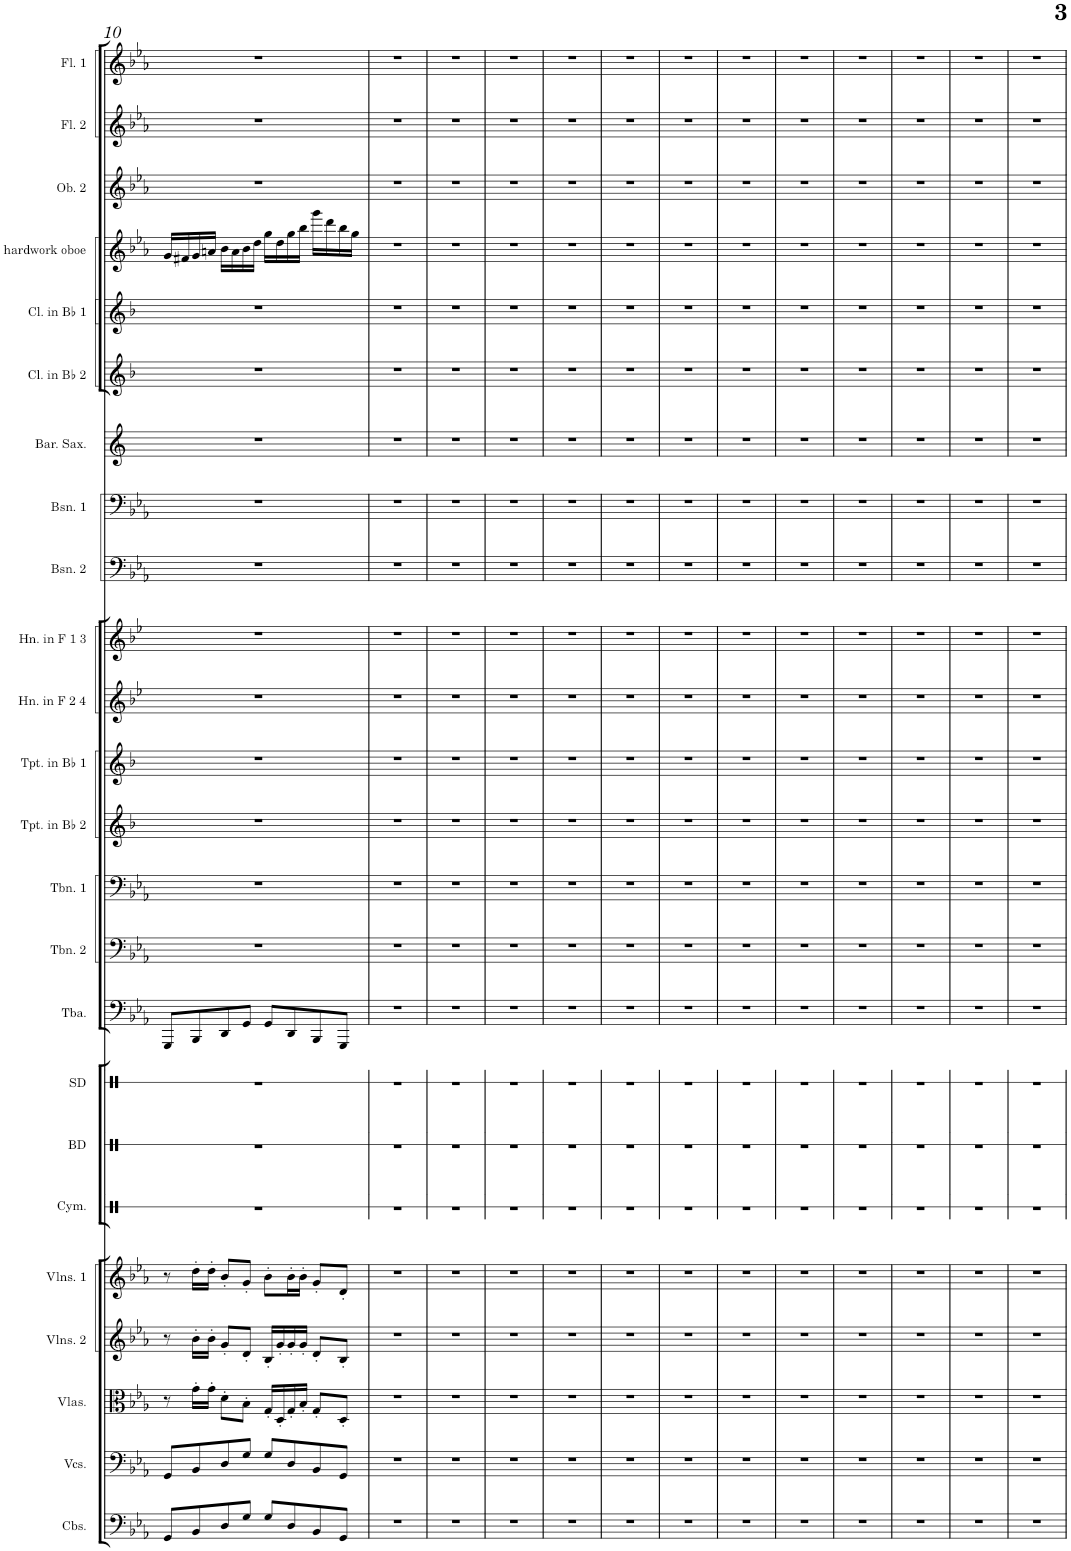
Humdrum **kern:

**kern	**kern	**kern	**kern	**kern	**kern	**kern	**kern	**kern	**kern	**kern	**kern	**kern	**kern	**kern	**kern	**kern	**kern	**kern	**kern	**kern	**kern	**kern	**kern
*part24	*part23	*part22	*part21	*part20	*part19	*part18	*part17	*part16	*part15	*part14	*part13	*part12	*part11	*part10	*part9	*part8	*part7	*part6	*part5	*part4	*part3	*part2	*part1
*staff24	*staff23	*staff22	*staff21	*staff20	*staff19	*staff18	*staff17	*staff16	*staff15	*staff14	*staff13	*staff12	*staff11	*staff10	*staff9	*staff8	*staff7	*staff6	*staff5	*staff4	*staff3	*staff2	*staff1
*I"Contrabasses	*I"Violoncellos	*I"Violas	*I"Violins 2	*I"Violins 1	*I"Cymbals	*I"Bass Drum	*I"Snare Drum	*I"Tuba	*I"Trombone 2	*I"Trombone 1	*I"Trumpet in Bb 2	*I"Trumpet in Bb 1	*I"Horn in F 2 &amp; 4	*I"Horn in F 1 &amp; 3	*I"Bassoon 2	*I"Bassoon 1	*I"Baritone Saxophone	*I"Clarinet in Bb 2	*I"Clarinet in Bb 1	*I"hardworking oboe	*I"Oboe 2	*I"Flute 2	*I"Flute 1
*I'Cbs.	*I'Vcs.	*I'Vlas.	*I'Vlns. 2	*I'Vlns. 1	*I'Cym.	*I'BD	*I'SD	*I'Tba.	*I'Tbn. 2	*I'Tbn. 1	*I'Tpt. in Bb 2	*I'Tpt. in Bb 1	*I'Hn. in F 2 4	*I'Hn. in F 1 3	*I'Bsn. 2	*I'Bsn. 1	*I'Bar. Sax.	*I'Cl. in Bb 2	*I'Cl. in Bb 1	*I'hardwork oboe	*I'Ob. 2	*I'Fl. 2	*I'Fl. 1
!!LO:PB:g=z
*clefF4	*clefF4	*clefC3	*clefG2	*clefG2	*clefX	*clefX	*clefX	*clefF4	*clefF4	*clefF4	*clefG2	*clefG2	*clefG2	*clefG2	*clefF4	*clefF4	*clefG2	*clefG2	*clefG2	*clefG2	*clefG2	*clefG2	*clefG2
*Trd7c12	*	*	*	*	*	*	*	*	*	*	*Trd1c2	*Trd1c2	*Trd4c7	*Trd4c7	*	*	*Trd12c21	*Trd1c2	*Trd1c2	*	*	*	*
*k[b-e-a-]	*k[b-e-a-]	*k[b-e-a-]	*k[b-e-a-]	*k[b-e-a-]	*k[]	*k[]	*k[]	*k[b-e-a-]	*k[b-e-a-]	*k[b-e-a-]	*k[b-]	*k[b-]	*k[b-e-]	*k[b-e-]	*k[b-e-a-]	*k[b-e-a-]	*k[]	*k[b-]	*k[b-]	*k[b-e-a-]	*k[b-e-a-]	*k[b-e-a-]	*k[b-e-a-]
*M4/4	*M4/4	*M4/4	*M4/4	*M4/4	*M4/4	*M4/4	*M4/4	*M4/4	*M4/4	*M4/4	*M4/4	*M4/4	*M4/4	*M4/4	*M4/4	*M4/4	*M4/4	*M4/4	*M4/4	*M4/4	*M4/4	*M4/4	*M4/4
=10	=10	=10	=10	=10	=10	=10	=10	=10	=10	=10	=10	=10	=10	=10	=10	=10	=10	=10	=10	=10	=10	=10	=10
8GG/L	8GG/L	8r	8r	8r	1r	1r	1r	8GGG/L	1r	1r	1r	1r	1r	1r	1r	1r	1r	1r	1r	16g/LL	1r	1r	1r
.	.	.	.	.	.	.	.	.	.	.	.	.	.	.	.	.	.	.	.	16f#X/	.	.	.
8BB-/	8BB-/	16g'\LL	16b-'\LL	16dd'\LL	.	.	.	8BBB-/	.	.	.	.	.	.	.	.	.	.	.	16g/	.	.	.
.	.	16g'\JJ	16b-'\JJ	16dd'\JJ	.	.	.	.	.	.	.	.	.	.	.	.	.	.	.	16an/JJ	.	.	.
8D/	8D/	8d'\L	8g'/L	8b-'/L	.	.	.	8DD/	.	.	.	.	.	.	.	.	.	.	.	16b-\LL	.	.	.
.	.	.	.	.	.	.	.	.	.	.	.	.	.	.	.	.	.	.	.	16a\	.	.	.
8G/J	8G/J	8B-'\J	8d'/J	8g'/J	.	.	.	8GG/J	.	.	.	.	.	.	.	.	.	.	.	16b-\	.	.	.
.	.	.	.	.	.	.	.	.	.	.	.	.	.	.	.	.	.	.	.	16dd\JJ	.	.	.
8G/L	8G/L	16G'/LL	16B-'/LL	8b-'\L	.	.	.	8GG/L	.	.	.	.	.	.	.	.	.	.	.	16gg\LL	.	.	.
.	.	16D'/	16g'/	.	.	.	.	.	.	.	.	.	.	.	.	.	.	.	.	16dd\	.	.	.
8D/	8D/	16G'/	16g'/	16b-'\L	.	.	.	8DD/	.	.	.	.	.	.	.	.	.	.	.	16gg\	.	.	.
.	.	16B-'/JJ	16g'/JJ	16b-'\JJ	.	.	.	.	.	.	.	.	.	.	.	.	.	.	.	16bb-\JJ	.	.	.
8BB-/	8BB-/	8G'/L	8d'/L	8g'/L	.	.	.	8BBB-/	.	.	.	.	.	.	.	.	.	.	.	16ggg\LL	.	.	.
.	.	.	.	.	.	.	.	.	.	.	.	.	.	.	.	.	.	.	.	16ddd\	.	.	.
8GG/J	8GG/J	8D'/J	8B-'/J	8d'/J	.	.	.	8GGG/J	.	.	.	.	.	.	.	.	.	.	.	16bb-\	.	.	.
.	.	.	.	.	.	.	.	.	.	.	.	.	.	.	.	.	.	.	.	16gg\JJ	.	.	.
=11	=11	=11	=11	=11	=11	=11	=11	=11	=11	=11	=11	=11	=11	=11	=11	=11	=11	=11	=11	=11	=11	=11	=11
1r	1r	1r	1r	1r	1r	1r	1r	1r	1r	1r	1r	1r	1r	1r	1r	1r	1r	1r	1r	1r	1r	1r	1r
=12	=12	=12	=12	=12	=12	=12	=12	=12	=12	=12	=12	=12	=12	=12	=12	=12	=12	=12	=12	=12	=12	=12	=12
1r	1r	1r	1r	1r	1r	1r	1r	1r	1r	1r	1r	1r	1r	1r	1r	1r	1r	1r	1r	1r	1r	1r	1r
=13	=13	=13	=13	=13	=13	=13	=13	=13	=13	=13	=13	=13	=13	=13	=13	=13	=13	=13	=13	=13	=13	=13	=13
1r	1r	1r	1r	1r	1r	1r	1r	1r	1r	1r	1r	1r	1r	1r	1r	1r	1r	1r	1r	1r	1r	1r	1r
=14	=14	=14	=14	=14	=14	=14	=14	=14	=14	=14	=14	=14	=14	=14	=14	=14	=14	=14	=14	=14	=14	=14	=14
1r	1r	1r	1r	1r	1r	1r	1r	1r	1r	1r	1r	1r	1r	1r	1r	1r	1r	1r	1r	1r	1r	1r	1r
=15	=15	=15	=15	=15	=15	=15	=15	=15	=15	=15	=15	=15	=15	=15	=15	=15	=15	=15	=15	=15	=15	=15	=15
1r	1r	1r	1r	1r	1r	1r	1r	1r	1r	1r	1r	1r	1r	1r	1r	1r	1r	1r	1r	1r	1r	1r	1r
=16	=16	=16	=16	=16	=16	=16	=16	=16	=16	=16	=16	=16	=16	=16	=16	=16	=16	=16	=16	=16	=16	=16	=16
1r	1r	1r	1r	1r	1r	1r	1r	1r	1r	1r	1r	1r	1r	1r	1r	1r	1r	1r	1r	1r	1r	1r	1r
=17	=17	=17	=17	=17	=17	=17	=17	=17	=17	=17	=17	=17	=17	=17	=17	=17	=17	=17	=17	=17	=17	=17	=17
1r	1r	1r	1r	1r	1r	1r	1r	1r	1r	1r	1r	1r	1r	1r	1r	1r	1r	1r	1r	1r	1r	1r	1r
=18	=18	=18	=18	=18	=18	=18	=18	=18	=18	=18	=18	=18	=18	=18	=18	=18	=18	=18	=18	=18	=18	=18	=18
1r	1r	1r	1r	1r	1r	1r	1r	1r	1r	1r	1r	1r	1r	1r	1r	1r	1r	1r	1r	1r	1r	1r	1r
=19	=19	=19	=19	=19	=19	=19	=19	=19	=19	=19	=19	=19	=19	=19	=19	=19	=19	=19	=19	=19	=19	=19	=19
1r	1r	1r	1r	1r	1r	1r	1r	1r	1r	1r	1r	1r	1r	1r	1r	1r	1r	1r	1r	1r	1r	1r	1r
=20	=20	=20	=20	=20	=20	=20	=20	=20	=20	=20	=20	=20	=20	=20	=20	=20	=20	=20	=20	=20	=20	=20	=20
1r	1r	1r	1r	1r	1r	1r	1r	1r	1r	1r	1r	1r	1r	1r	1r	1r	1r	1r	1r	1r	1r	1r	1r
=21	=21	=21	=21	=21	=21	=21	=21	=21	=21	=21	=21	=21	=21	=21	=21	=21	=21	=21	=21	=21	=21	=21	=21
1r	1r	1r	1r	1r	1r	1r	1r	1r	1r	1r	1r	1r	1r	1r	1r	1r	1r	1r	1r	1r	1r	1r	1r
=22	=22	=22	=22	=22	=22	=22	=22	=22	=22	=22	=22	=22	=22	=22	=22	=22	=22	=22	=22	=22	=22	=22	=22
1r	1r	1r	1r	1r	1r	1r	1r	1r	1r	1r	1r	1r	1r	1r	1r	1r	1r	1r	1r	1r	1r	1r	1r
=	=	=	=	=	=	=	=	=	=	=	=	=	=	=	=	=	=	=	=	=	=	=	=
*-	*-	*-	*-	*-	*-	*-	*-	*-	*-	*-	*-	*-	*-	*-	*-	*-	*-	*-	*-	*-	*-	*-	*-
